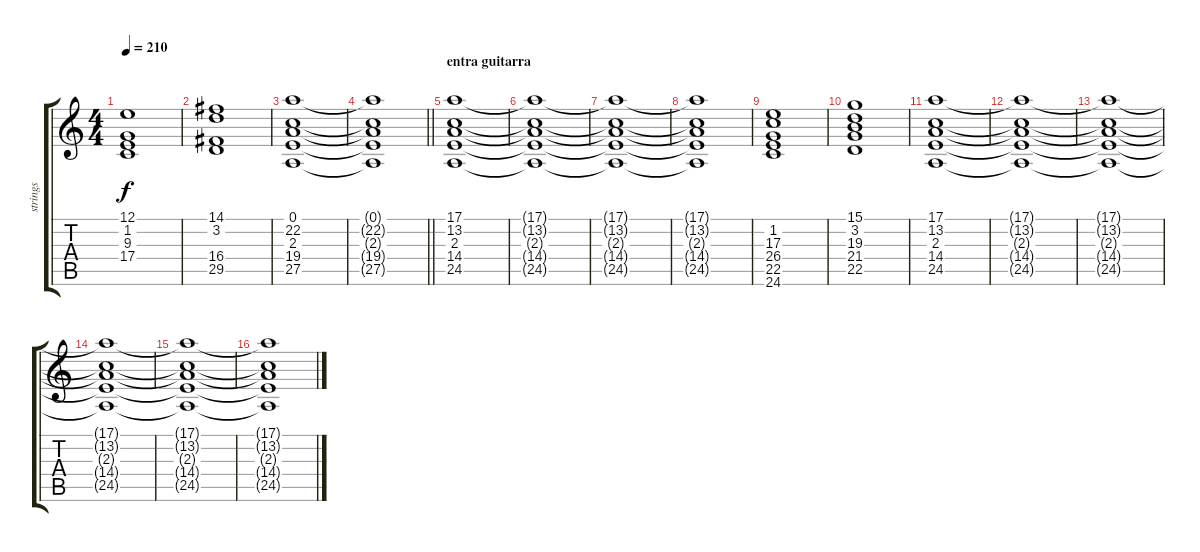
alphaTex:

\track ("strings" "strings") {instrument stringensemble2}
\staff {score tabs}
\tuning (E4 B3 G3 D3 A2 E2) {hide}
\ts (4 4)
\tempo 210
\clef g2
\ks c
(12.1 1.2 9.3 17.4).1{dy f} |
(14.1 3.2 16.4 29.5).1 |
(0.1 22.2 2.3 19.4 27.5).1 |
\barLineRight lightlight
(0.1{t} 22.2{t} 2.3{t} 19.4{t} 27.5{t}).1 |
\section ("" "entra guitarra")
(17.1 13.2 2.3 14.4 24.5).1 |
(17.1{t} 13.2{t} 2.3{t} 14.4{t} 24.5{t}).1 |
(17.1{t} 13.2{t} 2.3{t} 14.4{t} 24.5{t}).1 |
(17.1{t} 13.2{t} 2.3{t} 14.4{t} 24.5{t}).1 |
(1.2 17.3 26.4 22.5 24.6).1 |
(15.1 3.2 19.3 21.4 22.5).1 |
(17.1 13.2 2.3 14.4 24.5).1 |
(17.1{t} 13.2{t} 2.3{t} 14.4{t} 24.5{t}).1 |
(17.1{t} 13.2{t} 2.3{t} 14.4{t} 24.5{t}).1 |
(17.1{t} 13.2{t} 2.3{t} 14.4{t} 24.5{t}).1 |
(17.1{t} 13.2{t} 2.3{t} 14.4{t} 24.5{t}).1 |
(17.1{t} 13.2{t} 2.3{t} 14.4{t} 24.5{t}).1
